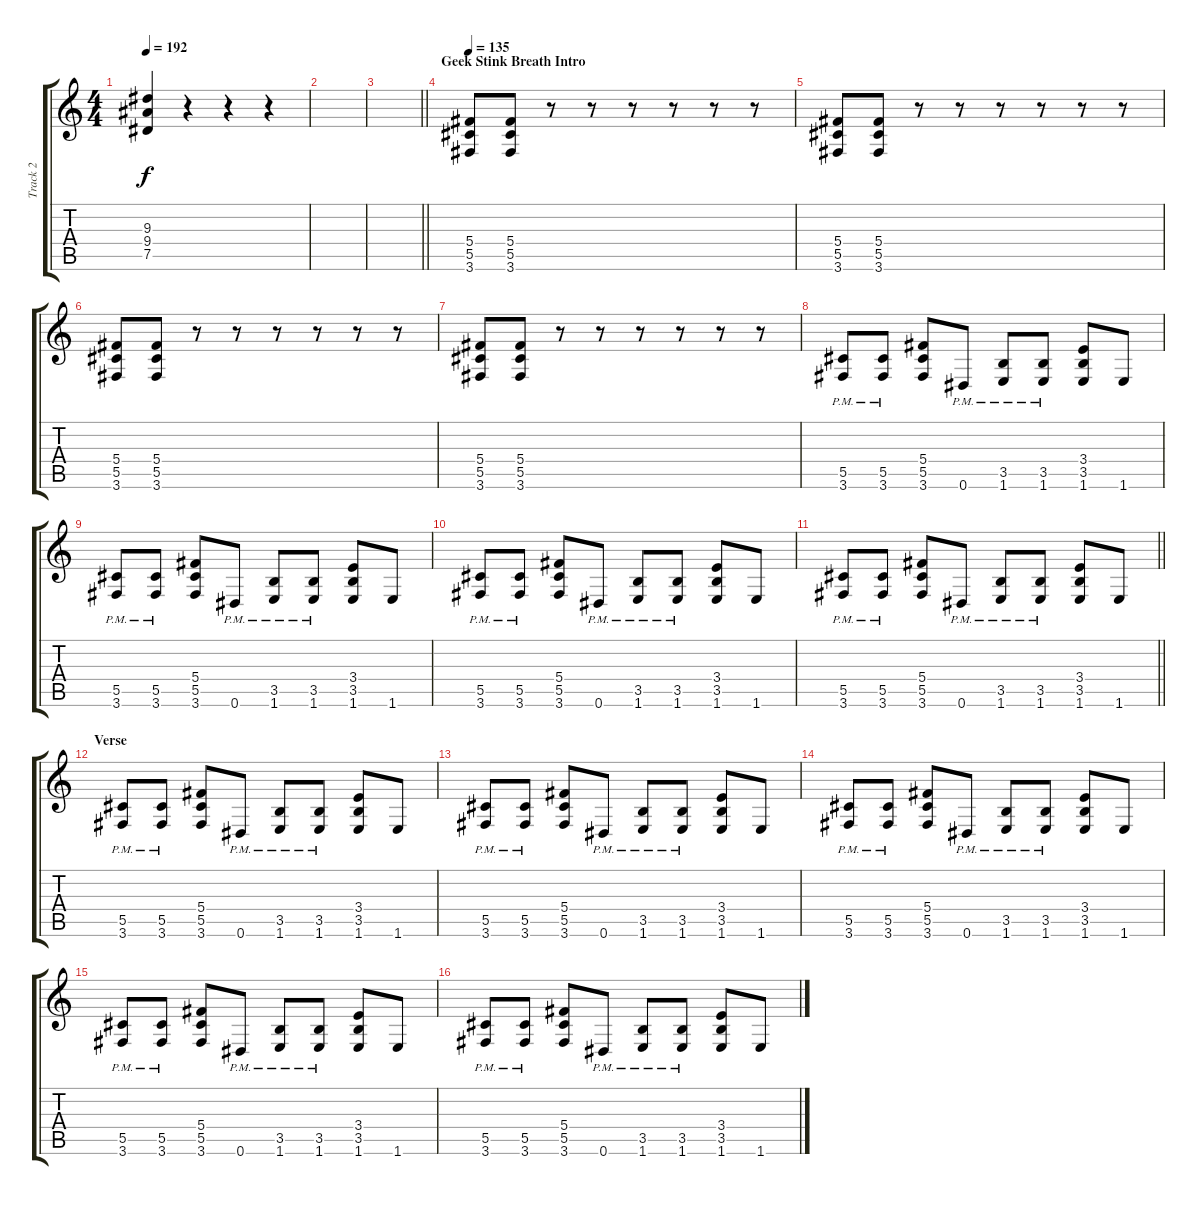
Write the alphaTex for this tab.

\track ("Track 2" "Track 2") {instrument distortionguitar}
\staff {score tabs}
\tuning (Eb4 Bb3 Gb3 Db3 Ab2 Eb2) {hide}
\ts (4 4)
\tempo 192
\clef g2
\ks c
(9.3 9.4 7.5).4{dy f} r.4 r.4 r.4 |
|
\barLineRight lightlight
|
\section ("" "Geek Stink Breath Intro")
\tempo 135
(5.4 5.5 3.6).8 (5.4 5.5 3.6).8 r.8 r.8 r.8 r.8 r.8 r.8 |
(5.4 5.5 3.6).8 (5.4 5.5 3.6).8 r.8 r.8 r.8 r.8 r.8 r.8 |
(5.4 5.5 3.6).8 (5.4 5.5 3.6).8 r.8 r.8 r.8 r.8 r.8 r.8 |
(5.4 5.5 3.6).8 (5.4 5.5 3.6).8 r.8 r.8 r.8 r.8 r.8 r.8 |
(5.5{pm} 3.6{pm}).8 (5.5{pm} 3.6{pm}).8 (5.4 5.5 3.6).8 0.6{pm}.8 (3.5{pm} 1.6{pm}).8 (3.5{pm} 1.6{pm}).8 (3.4 3.5 1.6).8 1.6.8 |
(5.5{pm} 3.6{pm}).8 (5.5{pm} 3.6{pm}).8 (5.4 5.5 3.6).8 0.6{pm}.8 (3.5{pm} 1.6{pm}).8 (3.5{pm} 1.6{pm}).8 (3.4 3.5 1.6).8 1.6.8 |
(5.5{pm} 3.6{pm}).8 (5.5{pm} 3.6{pm}).8 (5.4 5.5 3.6).8 0.6{pm}.8 (3.5{pm} 1.6{pm}).8 (3.5{pm} 1.6{pm}).8 (3.4 3.5 1.6).8 1.6.8 |
\barLineRight lightlight
(5.5{pm} 3.6{pm}).8 (5.5{pm} 3.6{pm}).8 (5.4 5.5 3.6).8 0.6{pm}.8 (3.5{pm} 1.6{pm}).8 (3.5{pm} 1.6{pm}).8 (3.4 3.5 1.6).8 1.6.8 |
\section ("" "Verse")
(5.5{pm} 3.6{pm}).8 (5.5{pm} 3.6{pm}).8 (5.4 5.5 3.6).8 0.6{pm}.8 (3.5{pm} 1.6{pm}).8 (3.5{pm} 1.6{pm}).8 (3.4 3.5 1.6).8 1.6.8 |
(5.5{pm} 3.6{pm}).8 (5.5{pm} 3.6{pm}).8 (5.4 5.5 3.6).8 0.6{pm}.8 (3.5{pm} 1.6{pm}).8 (3.5{pm} 1.6{pm}).8 (3.4 3.5 1.6).8 1.6.8 |
(5.5{pm} 3.6{pm}).8 (5.5{pm} 3.6{pm}).8 (5.4 5.5 3.6).8 0.6{pm}.8 (3.5{pm} 1.6{pm}).8 (3.5{pm} 1.6{pm}).8 (3.4 3.5 1.6).8 1.6.8 |
(5.5{pm} 3.6{pm}).8 (5.5{pm} 3.6{pm}).8 (5.4 5.5 3.6).8 0.6{pm}.8 (3.5{pm} 1.6{pm}).8 (3.5{pm} 1.6{pm}).8 (3.4 3.5 1.6).8 1.6.8 |
(5.5{pm} 3.6{pm}).8 (5.5{pm} 3.6{pm}).8 (5.4 5.5 3.6).8 0.6{pm}.8 (3.5{pm} 1.6{pm}).8 (3.5{pm} 1.6{pm}).8 (3.4 3.5 1.6).8 1.6.8
